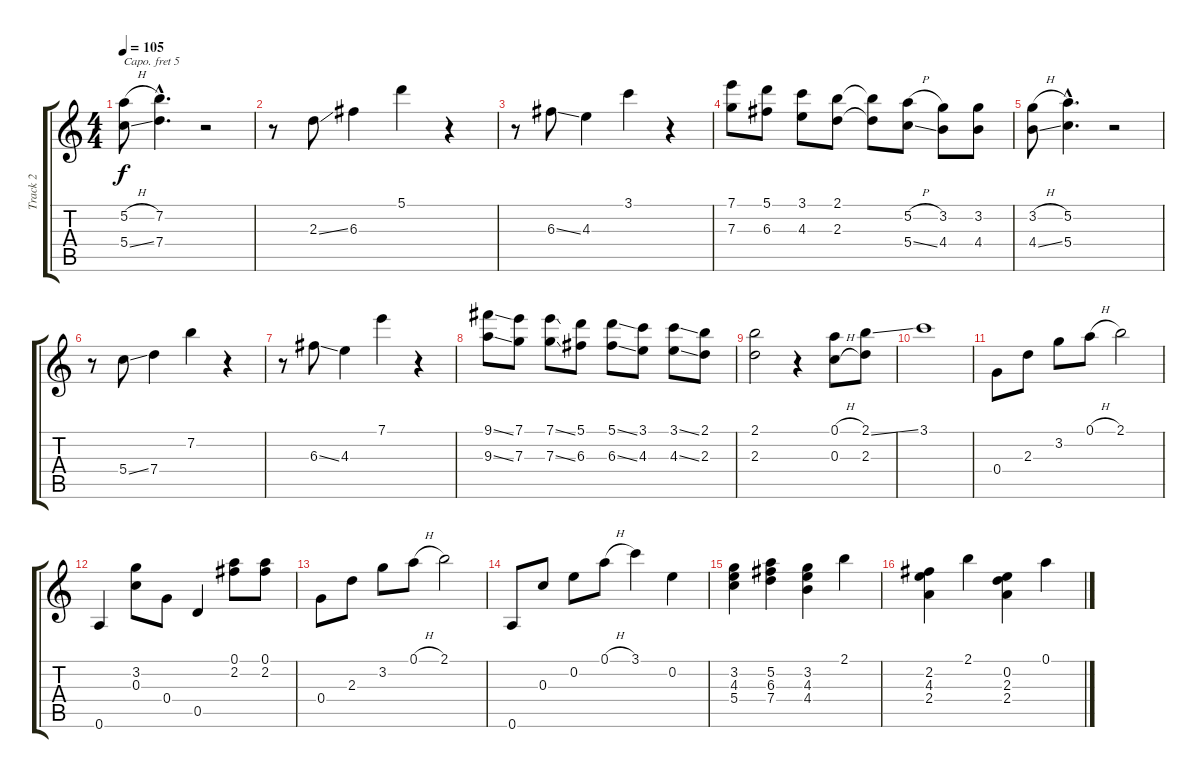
\track ("Track 2" "Track 2") {instrument acousticguitarsteel}
\staff {score tabs}
\capo 5
\tuning (E4 B3 G3 D3 A2 E2) {hide}
\ts (4 4)
\tempo 105
\clef g2
\ks c
(5.2{h} 5.4{ss}).8{dy f} (7.2{hac} 7.4{hac}).4{d} r.2 |
r.8 2.3{ss}.8 6.3.4 5.1.4 r.4 |
r.8 6.3{ss}.8 4.3.4 3.1.4 r.4 |
(7.1 7.3).8 (5.1 6.3).8 (3.1 4.3).8 (2.1 2.3).8 (2.1{t} 2.3{t}).8 (5.2{h} 5.4{ss}).8 (3.2 4.4).8 (3.2 4.4).8 |
(3.2{h} 4.4{ss}).8 (5.2{hac} 5.4{hac}).4{d} r.2 |
r.8 5.4{ss}.8 7.4.4 7.2.4 r.4 |
r.8 6.3{ss}.8 4.3.4 7.1.4 r.4 |
(9.1{ss} 9.3{ss}).8 (7.1 7.3).8 (7.1{ss} 7.3{ss}).8 (5.1 6.3).8 (5.1{ss} 6.3{ss}).8 (3.1 4.3).8 (3.1{ss} 4.3{ss}).8 (2.1 2.3).8 |
(2.1 2.3).2 r.4 (0.1{h} 0.3{h}).8 (2.1{ss} 2.3).8 |
3.1.1 |
0.4.8 2.3.8 3.2.8 0.1{h}.8 2.1.2 |
0.6.4 (3.2 0.3).8 0.4.8 0.5.4 (0.1 2.2).8 (0.1 2.2).8 |
0.4.8 2.3.8 3.2.8 0.1{h}.8 2.1.2 |
0.6.8 0.3.8 0.2.8 0.1{h}.8 3.1.4 0.2.4 |
(3.2 4.3 5.4).4 (5.2 6.3 7.4).4 (3.2 4.3 4.4).4 2.1.4 |
(2.2 4.3 2.4).4 2.1.4 (0.2 2.3 2.4).4 0.1.4
